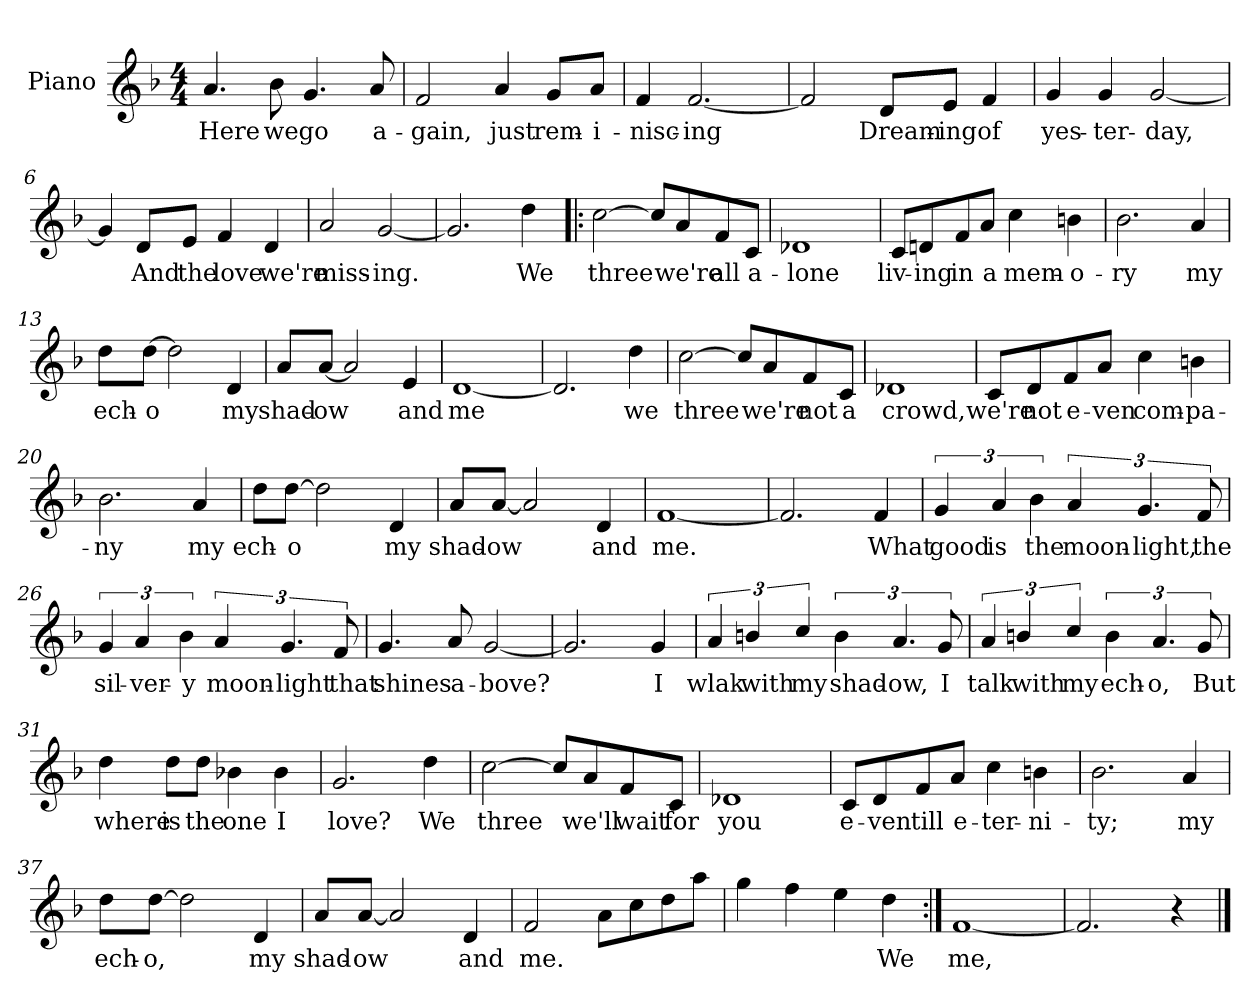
**kern	**text
*part1	*part1
*staff1	*staff1
*I"Piano	*
*I'Pno.	*
*clefG2	*
*k[b-]	*
*F:	*
*M4/4	*
=1	=1
4.a/	Here
8b-\	we
4.g/	go
8a/	a-
=2	=2
2f/	-gain,
4a/	just
8g/L	rem-
8a/J	-i-
=3	=3
4f/	-nisc-
[2.f/	-ing
=4	=4
2f/]	.
8d/L	Dream-
8e/J	-ing
4f/	of
=5	=5
4g/	yes-
4g/	-ter-
[2g/	-day,
!!LO:LB:g=z
=6	=6
4g/]	.
8d/L	And
8e/J	the
4f/	love
4d/	we're
=7	=7
2a/	miss-
[2g/	-ing.
=8	=8
2.g/]	.
4dd\	We
=9!|:	=9!|:
[2cc\	three
8cc/L]	.
8a/	we're
8f/	all
8c/J	a-
=10	=10
1d-X	lone
=11	=11
8c/L	liv-
8dn/	ing
8f/	in
8a/J	a
4cc\	mem-
4bn\	-o-
!!LO:LB:g=z
=12	=12
2.b-\	-ry
4a/	my
=13	=13
8dd\L	ech-
[8dd\J	-o
2dd\]	.
4d/	my
=14	=14
8a/L	shad-
[8a/J	-ow
2a/]	.
4e/	and
=15	=15
[1d	me
=16	=16
2.d/]	.
4dd\	we
=17	=17
[2cc\	three
8cc/L]	.
8a/	we're
8f/	not
8c/J	a
!!LO:LB:g=z
=18	=18
1d-X	crowd,
=19	=19
8c/L	we're
8d/	not
8f/	e-
8a/J	-ven
4cc\	com-
4bn\	-pa-
=20	=20
2.b-\	-ny
4a/	my
=21	=21
8dd\L	ech-
[8dd\J	-o
2dd\]	.
4d/	my
=22	=22
8a/L	shad-
[8a/J	-ow
2a/]	.
4d/	and
=23	=23
[1f	me.
!!LO:LB:g=z
=24	=24
2.f/]	.
4f/	What
=25	=25
6g/	good
6a/	is
6b-\	the
6a/	moon-
6.g/	-light,
12f/	the
=26	=26
6g/	sil-
6a/	-ver-
6b-\	-y
6a/	moon-
6.g/	-light
12f/	that
=27	=27
4.g/	shines
8a/	a-
[2g/	-bove?
=28	=28
2.g/]	.
4g/	I
!!LO:LB:g=z
=29	=29
6a/	wlak
6bn/	with
6cc/	my
6b\	shad-
6.a/	-ow,
12g/	I
=30	=30
6a/	talk
6bn/	with
6cc/	my
6b\	ech-
6.a/	-o,
12g/	But
=31	=31
4dd\	where
8dd\L	is
8dd\J	the
4b-X\	one
4b-\	I
!!LO:LB:g=z
=32	=32
2.g/	love?
4dd\	We
=33	=33
[2cc\	three
8cc/L]	.
8a/	we'll
8f/	wait
8c/J	for
=34	=34
1d-X	you
=35	=35
8c/L	e-
8d/	-ven
8f/	till
8a/J	e-
4cc\	-ter-
4bn\	ni-
=36	=36
2.b-\	-ty;
4a/	my
!!LO:LB:g=z
=37	=37
8dd\L	ech-
[8dd\J	-o,
2dd\]	.
4d/	my
=38	=38
8a/L	shad-
[8a/J	-ow
2a/]	.
4d/	and
=39	=39
2f/	me.
8a\L	.
8cc\	.
8dd\	.
8aa\J	.
=40	=40
4gg\	.
4ff\	.
4ee\	.
4dd\	We
=41:|!	=41:|!
[1f	me,
=42	=42
2.f/]	.
4r	.
==	==
*-	*-
